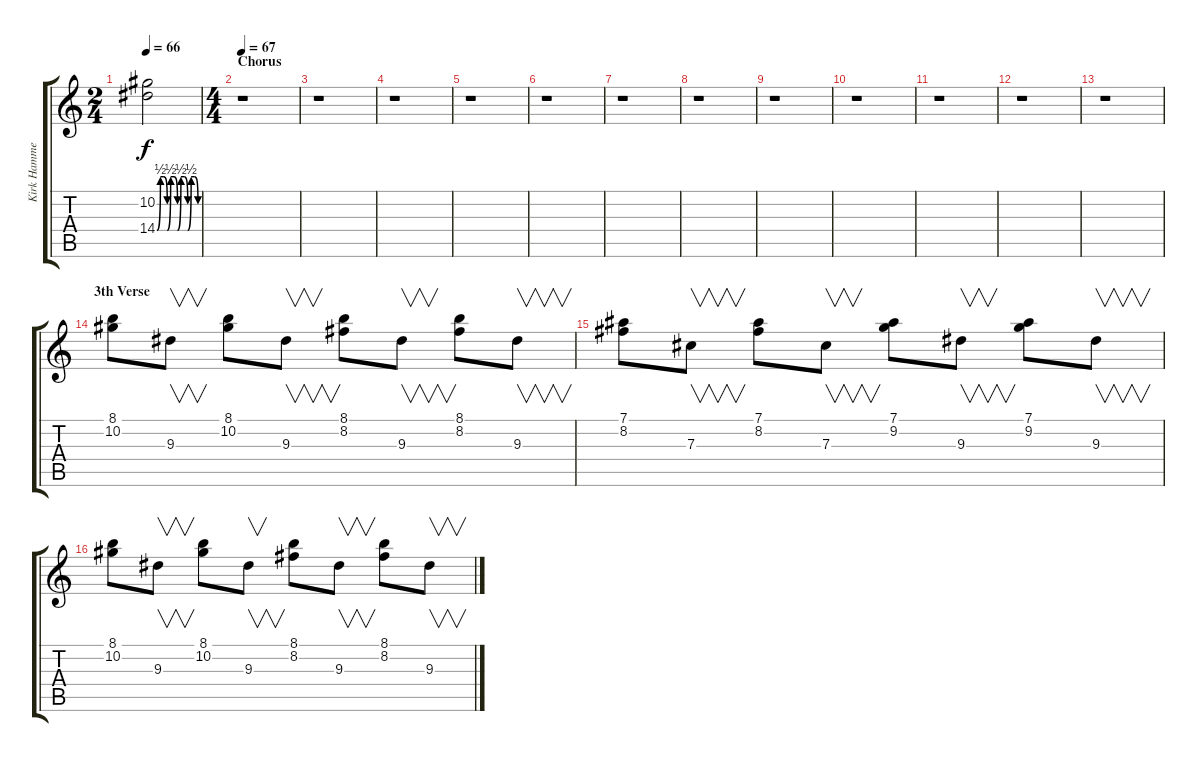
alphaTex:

\track ("Kirk Hammett (Clean Guitar)" "Kirk Hamme") {instrument electricguitarjazz}
\staff {score tabs}
\tuning (Eb4 Bb3 Gb3 Db3 Ab2 Eb2) {hide}
\ts (2 4)
\tempo 66
\clef g2
\ks c
(10.2 14.4{be (custom 0 0 5 2 10 2 15 0 20 2 25 2 30 0 35 2 40 2 45 0 50 2 55 2 60 0)}).2{dy f} |
\ts (4 4)
\section ("" "Chorus")
\tempo 67
r.1 |
r.1 |
r.1 |
r.1 |
r.1 |
r.1 |
r.1 |
r.1 |
r.1 |
r.1 |
r.1 |
r.1 |
\section ("" "3th Verse")
(8.1 10.2).8 9.3.8{v} (8.1 10.2).8 9.3.8{v} (8.1 8.2).8 9.3.8{v} (8.1 8.2).8 9.3.8{v} |
(7.1 8.2).8 7.3.8{v} (7.1 8.2).8 7.3.8{v} (7.1 9.2).8 9.3.8{v} (7.1 9.2).8 9.3.8{v} |
(8.1 10.2).8 9.3.8{v} (8.1 10.2).8 9.3.8{v} (8.1 8.2).8 9.3.8{v} (8.1 8.2).8 9.3.8{v}
